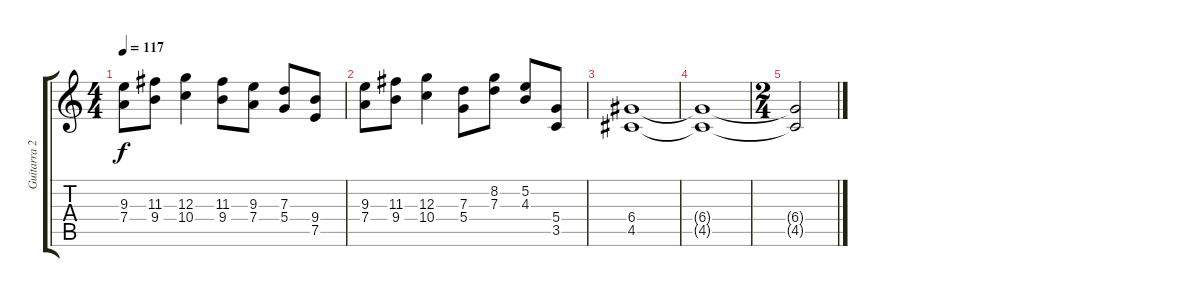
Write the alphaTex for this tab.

\track ("Guitarra 2" "Guitarra 2") {instrument overdrivenguitar}
\staff {score tabs}
\tuning (E4 B3 G3 D3 A2 E2) {hide}
\ts (4 4)
\tempo 117
\clef g2
\ks c
(9.3 7.4).8{dy f} (11.3 9.4).8 (12.3 10.4).4 (11.3 9.4).8 (9.3 7.4).8 (7.3 5.4).8 (9.4 7.5).8 |
(9.3 7.4).8 (11.3 9.4).8 (12.3 10.4).4 (7.3 5.4).8 (8.2 7.3).8 (5.2 4.3).8 (5.4 3.5).8 |
(6.4 4.5).1 |
(6.4{t} 4.5{t}).1 |
\ts (2 4)
(6.4{t} 4.5{t}).2
